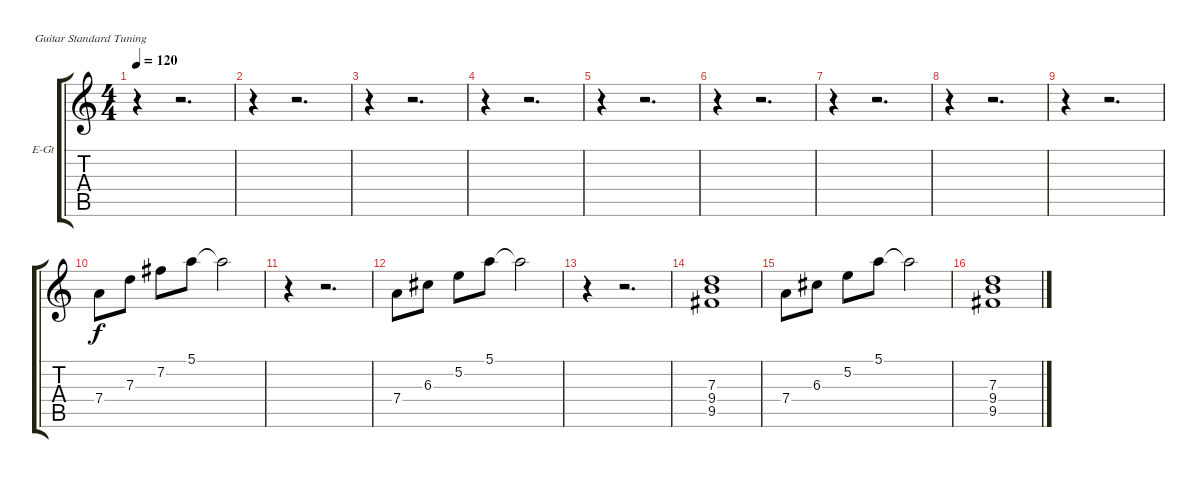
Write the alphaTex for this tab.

\defaultSystemsLayout 4
\bracketExtendMode groupsimilarinstruments
\firstSystemTrackNameOrientation horizontal
\otherSystemsTrackNameOrientation horizontal
\track ("Ю.Каспарян" "E-Gt") {instrument overdrivenguitar}
\staff {score tabs}
\tuning (E4 B3 G3 D3 A2 E2)
\ts (4 4)
\tempo 120
\clef g2
\ks c
r.4{dy f} r.2{d} |
r.4 r.2{d} |
r.4 r.2{d} |
r.4 r.2{d} |
r.4 r.2{d} |
r.4 r.2{d} |
r.4 r.2{d} |
r.4 r.2{d} |
r.4 r.2{d} |
7.4.8 7.3.8 7.2.8 5.1.8 5.1{t}.2 |
r.4 r.2{d} |
7.4.8 6.3.8 5.2.8 5.1.8 5.1{t}.2 |
r.4 r.2{d} |
(7.3 9.4 9.5).1 |
7.4.8 6.3.8 5.2.8 5.1.8 5.1{t}.2 |
(7.3 9.4 9.5).1
